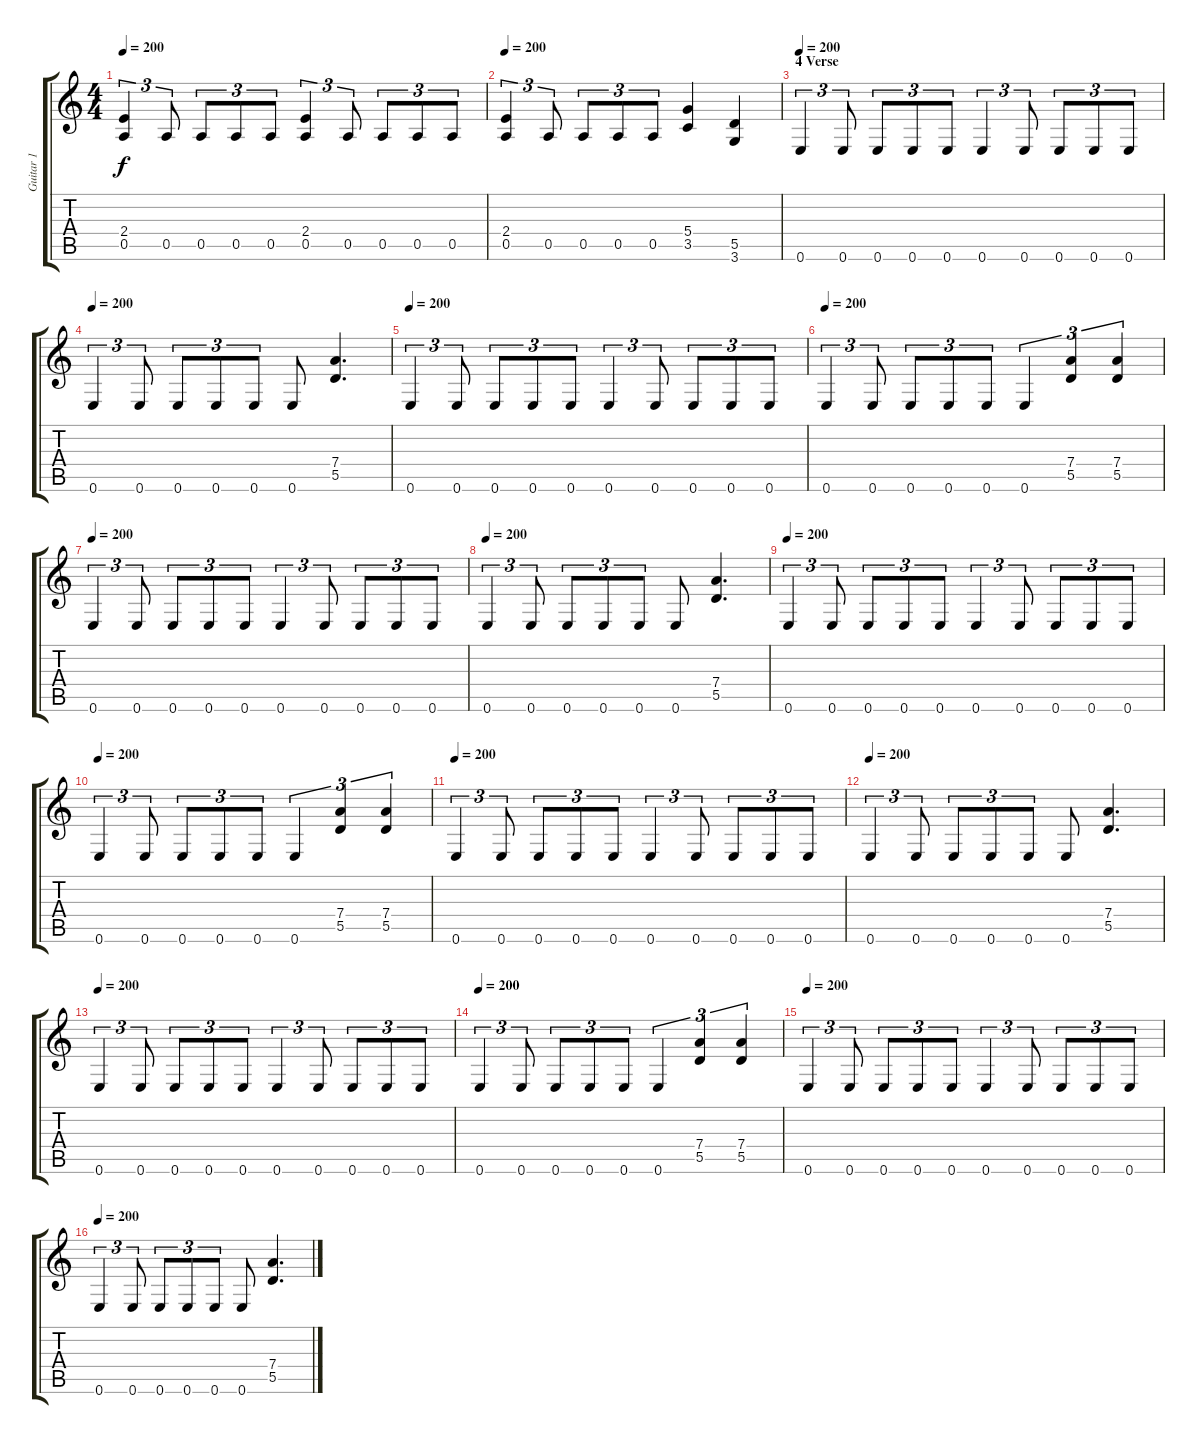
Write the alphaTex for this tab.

\track ("Guitar 1" "Guitar 1") {instrument distortionguitar}
\staff {score tabs}
\tuning (E4 B3 G3 D3 A2 E2) {hide}
\ts (4 4)
\tempo 200
\clef g2
\ks c
(2.4 0.5).4{tu (3 2) dy f} 0.5.8{tu (3 2)} 0.5.8{tu (3 2)} 0.5.8{tu (3 2)} 0.5.8{tu (3 2)} (2.4 0.5).4{tu (3 2)} 0.5.8{tu (3 2)} 0.5.8{tu (3 2)} 0.5.8{tu (3 2)} 0.5.8{tu (3 2)} |
\tempo 200
(2.4 0.5).4{tu (3 2)} 0.5.8{tu (3 2)} 0.5.8{tu (3 2)} 0.5.8{tu (3 2)} 0.5.8{tu (3 2)} (5.4 3.5).4 (5.5 3.6).4 |
\section ("" "4 Verse")
\tempo 200
0.6.4{tu (3 2)} 0.6.8{tu (3 2)} 0.6.8{tu (3 2)} 0.6.8{tu (3 2)} 0.6.8{tu (3 2)} 0.6.4{tu (3 2)} 0.6.8{tu (3 2)} 0.6.8{tu (3 2)} 0.6.8{tu (3 2)} 0.6.8{tu (3 2)} |
\tempo 200
0.6.4{tu (3 2)} 0.6.8{tu (3 2)} 0.6.8{tu (3 2)} 0.6.8{tu (3 2)} 0.6.8{tu (3 2)} 0.6.8 (7.4 5.5).4{d} |
\tempo 200
0.6.4{tu (3 2)} 0.6.8{tu (3 2)} 0.6.8{tu (3 2)} 0.6.8{tu (3 2)} 0.6.8{tu (3 2)} 0.6.4{tu (3 2)} 0.6.8{tu (3 2)} 0.6.8{tu (3 2)} 0.6.8{tu (3 2)} 0.6.8{tu (3 2)} |
\tempo 200
0.6.4{tu (3 2)} 0.6.8{tu (3 2)} 0.6.8{tu (3 2)} 0.6.8{tu (3 2)} 0.6.8{tu (3 2)} 0.6.4{tu (3 2)} (7.4 5.5).4{tu (3 2)} (7.4 5.5).4{tu (3 2)} |
\tempo 200
0.6.4{tu (3 2)} 0.6.8{tu (3 2)} 0.6.8{tu (3 2)} 0.6.8{tu (3 2)} 0.6.8{tu (3 2)} 0.6.4{tu (3 2)} 0.6.8{tu (3 2)} 0.6.8{tu (3 2)} 0.6.8{tu (3 2)} 0.6.8{tu (3 2)} |
\tempo 200
0.6.4{tu (3 2)} 0.6.8{tu (3 2)} 0.6.8{tu (3 2)} 0.6.8{tu (3 2)} 0.6.8{tu (3 2)} 0.6.8 (7.4 5.5).4{d} |
\tempo 200
0.6.4{tu (3 2)} 0.6.8{tu (3 2)} 0.6.8{tu (3 2)} 0.6.8{tu (3 2)} 0.6.8{tu (3 2)} 0.6.4{tu (3 2)} 0.6.8{tu (3 2)} 0.6.8{tu (3 2)} 0.6.8{tu (3 2)} 0.6.8{tu (3 2)} |
\tempo 200
0.6.4{tu (3 2)} 0.6.8{tu (3 2)} 0.6.8{tu (3 2)} 0.6.8{tu (3 2)} 0.6.8{tu (3 2)} 0.6.4{tu (3 2)} (7.4 5.5).4{tu (3 2)} (7.4 5.5).4{tu (3 2)} |
\tempo 200
0.6.4{tu (3 2)} 0.6.8{tu (3 2)} 0.6.8{tu (3 2)} 0.6.8{tu (3 2)} 0.6.8{tu (3 2)} 0.6.4{tu (3 2)} 0.6.8{tu (3 2)} 0.6.8{tu (3 2)} 0.6.8{tu (3 2)} 0.6.8{tu (3 2)} |
\tempo 200
0.6.4{tu (3 2)} 0.6.8{tu (3 2)} 0.6.8{tu (3 2)} 0.6.8{tu (3 2)} 0.6.8{tu (3 2)} 0.6.8 (7.4 5.5).4{d} |
\tempo 200
0.6.4{tu (3 2)} 0.6.8{tu (3 2)} 0.6.8{tu (3 2)} 0.6.8{tu (3 2)} 0.6.8{tu (3 2)} 0.6.4{tu (3 2)} 0.6.8{tu (3 2)} 0.6.8{tu (3 2)} 0.6.8{tu (3 2)} 0.6.8{tu (3 2)} |
\tempo 200
0.6.4{tu (3 2)} 0.6.8{tu (3 2)} 0.6.8{tu (3 2)} 0.6.8{tu (3 2)} 0.6.8{tu (3 2)} 0.6.4{tu (3 2)} (7.4 5.5).4{tu (3 2)} (7.4 5.5).4{tu (3 2)} |
\tempo 200
0.6.4{tu (3 2)} 0.6.8{tu (3 2)} 0.6.8{tu (3 2)} 0.6.8{tu (3 2)} 0.6.8{tu (3 2)} 0.6.4{tu (3 2)} 0.6.8{tu (3 2)} 0.6.8{tu (3 2)} 0.6.8{tu (3 2)} 0.6.8{tu (3 2)} |
\tempo 200
0.6.4{tu (3 2)} 0.6.8{tu (3 2)} 0.6.8{tu (3 2)} 0.6.8{tu (3 2)} 0.6.8{tu (3 2)} 0.6.8 (7.4 5.5).4{d}
